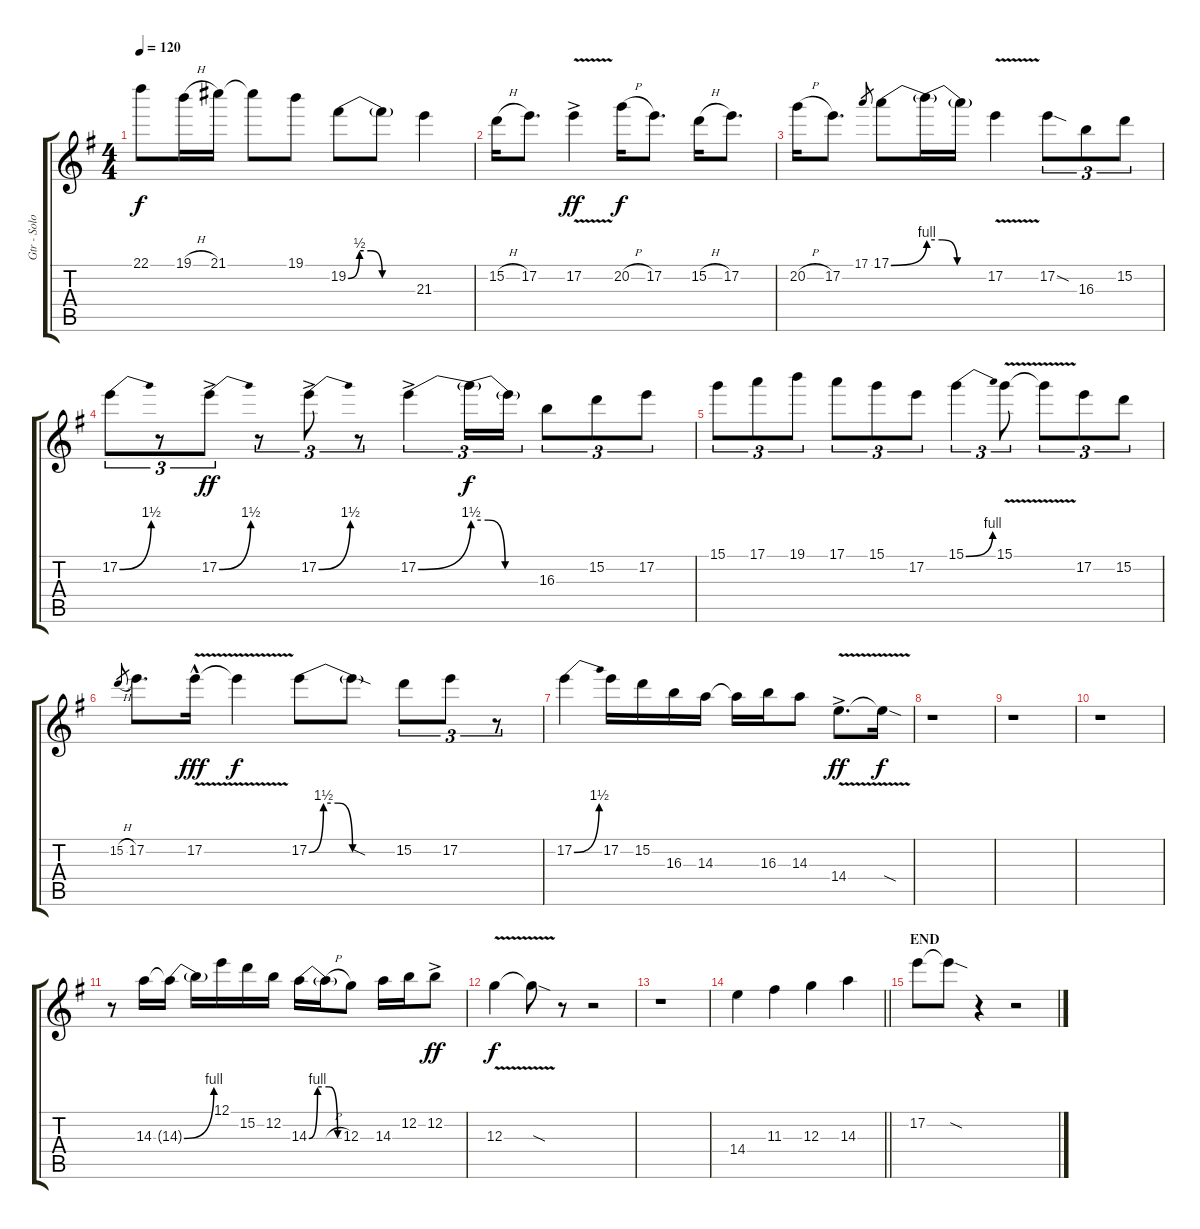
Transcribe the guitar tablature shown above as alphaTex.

\track ("Gtr - Solo" "Gtr - Solo") {instrument overdrivenguitar}
\staff {score tabs}
\tuning (E4 B3 G3 D3 A2 E2) {hide}
\ts (4 4)
\tempo 120
\clef g2
\ks eminor
22.1{t}.8{dy f} 19.1{h}.16 21.1.16 21.1{t}.8 19.1.8 19.2{be (custom 0 0 10 2 20 2 30 0 60 0)}.8 19.2{t}.8 21.3.4 |
15.2{h}.16 17.2.8{d} 17.2{v ac}.4{dy ff} 20.2{h}.16{dy f} 17.2.8{d} 15.2{h}.16 17.2.8{d} |
20.2{h}.16 17.2.8{d} 17.1.8{gr} 17.1{be (bend 0 0 60 4)}.8 17.1{be (custom 0 4 15 4 30 0 60 0) t}.16 17.1{t}.16 17.2{v}.4 17.2{sod}.8{tu (3 2)} 16.3.8{tu (3 2)} 15.2.8{tu (3 2)} |
17.2{be (bend 0 0 60 6)}.8{tu (3 2)} r.8{tu (3 2)} 17.2{be (bend 0 0 60 6) ac}.8{tu (3 2) dy ff} r.8{tu (3 2)} 17.2{be (bend 0 0 60 6) ac}.8{tu (3 2)} r.8{tu (3 2)} 17.2{be (bend 0 0 60 6) ac}.4{tu (3 2)} 17.2{be (custom 0 6 15 6 30 0 60 0) t}.16{tu (3 2) dy f} 17.2{t}.16{tu (3 2)} 16.3.8{tu (3 2)} 15.2.8{tu (3 2)} 17.2.8{tu (3 2)} |
15.1.8{tu (3 2)} 17.1.8{tu (3 2)} 19.1.8{tu (3 2)} 17.1.8{tu (3 2)} 15.1.8{tu (3 2)} 17.2.8{tu (3 2)} 15.1{be (bend 0 0 60 4)}.4{tu (3 2)} 15.1{v}.8{tu (3 2)} 15.1{t}.8{tu (3 2)} 17.2.8{tu (3 2)} 15.2.8{tu (3 2)} |
15.2{h}.8{gr} 17.2.8{d} 17.2{v hac}.16{dy fff} 17.2{t}.4{dy f} 17.2{be (custom 0 0 10 6 20 6 30 0 60 0)}.8 17.2{sod t}.8 15.2.8{tu (3 2)} 17.2.8{tu (3 2)} r.8{tu (3 2)} |
17.2{be (bend 0 0 60 6)}.4 17.2.16 15.2.16 16.3.16 14.3.16 14.3{t}.16 16.3.16 14.3.8 14.4{v ac}.8{d dy ff} 14.4{sod t}.16{dy f} |
r.1 |
r.1 |
r.1 |
r.8 14.3.16 14.3{be (bend 0 0 60 4) t}.16 14.3{t}.16 12.1.16 15.2.16 12.2.16 14.3{be (custom 0 0 15 4 35 4 50 0 60 0)}.16 14.3{h t}.16 12.3.8 14.3.16 12.2.16 12.2{ac}.8{dy ff} |
12.3{v}.4{dy f} 12.3{sod t}.8 r.8 r.2 |
r.1 |
\barLineRight lightlight
14.4.4 11.3.4 12.3.4 14.3.4 |
\section ("" "END")
17.2.8 17.2{sod t}.8 r.4 r.2
